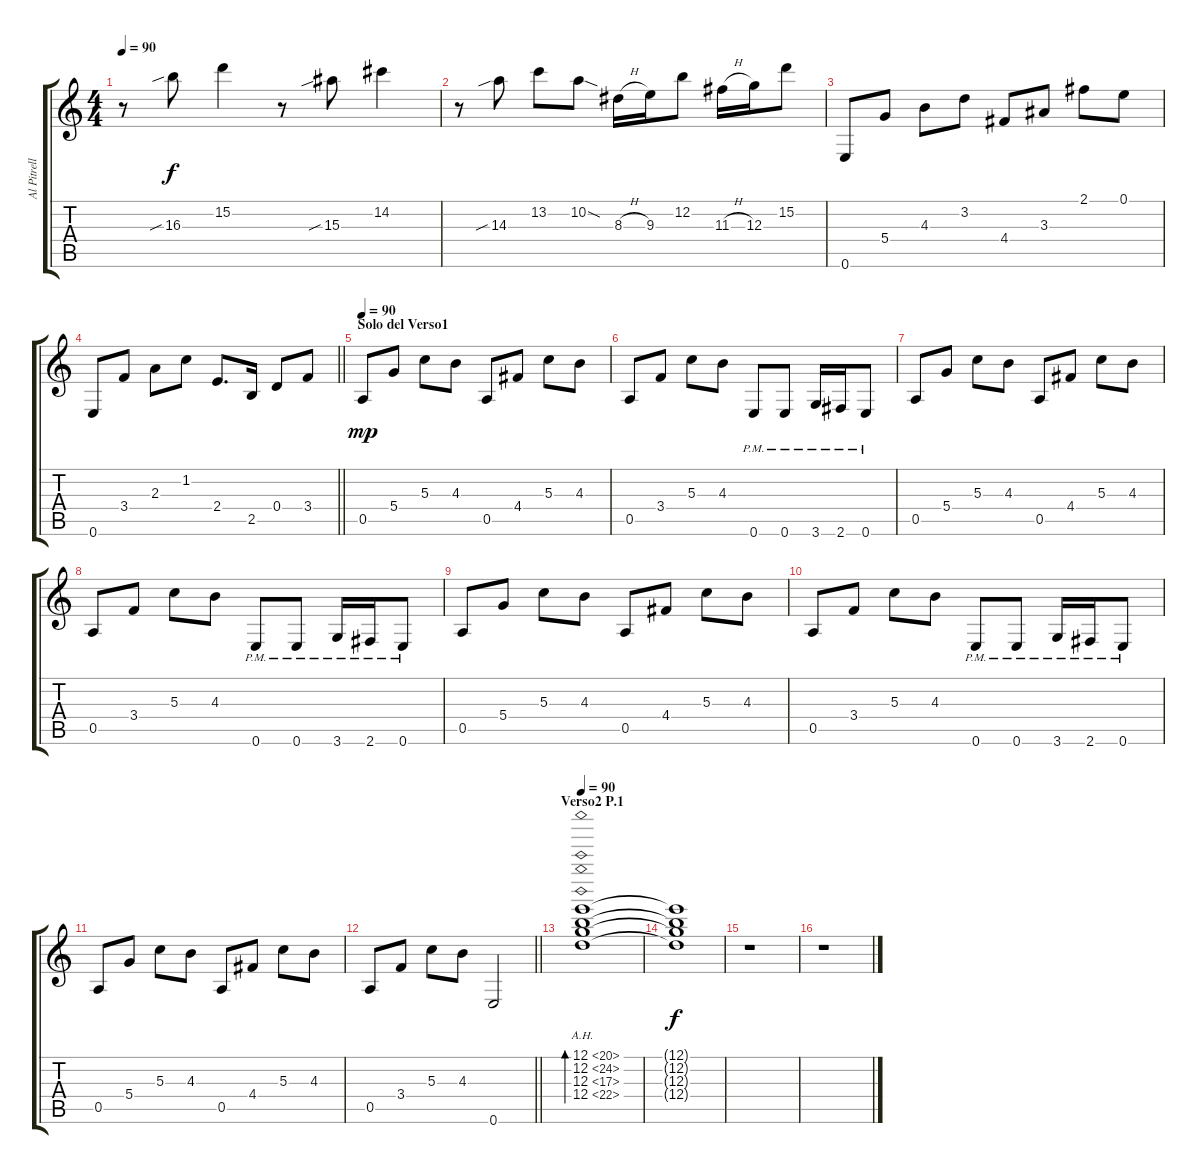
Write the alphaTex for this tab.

\track ("Al Pitrelli Ritmo" "Al Pitrell") {instrument distortionguitar}
\staff {score tabs}
\tuning (E4 B3 G3 D3 A2 E2) {hide}
\ts (4 4)
\tempo 90
\clef g2
\ks c
r.8{dy f} 16.3{sib}.8 15.2.4 r.8 15.3{sib}.8 14.2.4 |
r.8 14.3{sib}.8 13.2.8 10.2{sod}.8 8.3{h}.16 9.3.16 12.2.8 11.3{h}.16 12.3.16 15.2.8 |
0.6.8 5.4.8 4.3.8 3.2.8 4.4.8 3.3.8 2.1.8 0.1.8 |
\barLineRight lightlight
0.6.8 3.4.8 2.3.8 1.2.8 2.4.8{d} 2.5.16 0.4.8 3.4.8 |
\section ("" "Solo del Verso1")
\tempo 90
0.5.8{dy mp} 5.4.8 5.3.8 4.3.8 0.5.8 4.4.8 5.3.8 4.3.8 |
0.5.8 3.4.8 5.3.8 4.3.8 0.6{pm}.8 0.6{pm}.8 3.6{pm}.16 2.6{pm}.16 0.6{pm}.8 |
0.5.8 5.4.8 5.3.8 4.3.8 0.5.8 4.4.8 5.3.8 4.3.8 |
0.5.8 3.4.8 5.3.8 4.3.8 0.6{pm}.8 0.6{pm}.8 3.6{pm}.16 2.6{pm}.16 0.6{pm}.8 |
0.5.8 5.4.8 5.3.8 4.3.8 0.5.8 4.4.8 5.3.8 4.3.8 |
0.5.8 3.4.8 5.3.8 4.3.8 0.6{pm}.8 0.6{pm}.8 3.6{pm}.16 2.6{pm}.16 0.6{pm}.8 |
0.5.8 5.4.8 5.3.8 4.3.8 0.5.8 4.4.8 5.3.8 4.3.8 |
\barLineRight lightlight
0.5.8 3.4.8 5.3.8 4.3.8 0.6.2 |
\section ("" "Verso2 P.1")
\tempo 90
(12.1{ah 8} 12.2{ah 12} 12.3{ah 5} 12.4{ah 10}).1{bd 120 volume 0} |
(12.1{t} 12.2{t} 12.3{t} 12.4{t}).1{dy f} |
r.1 |
r.1{volume 15}
